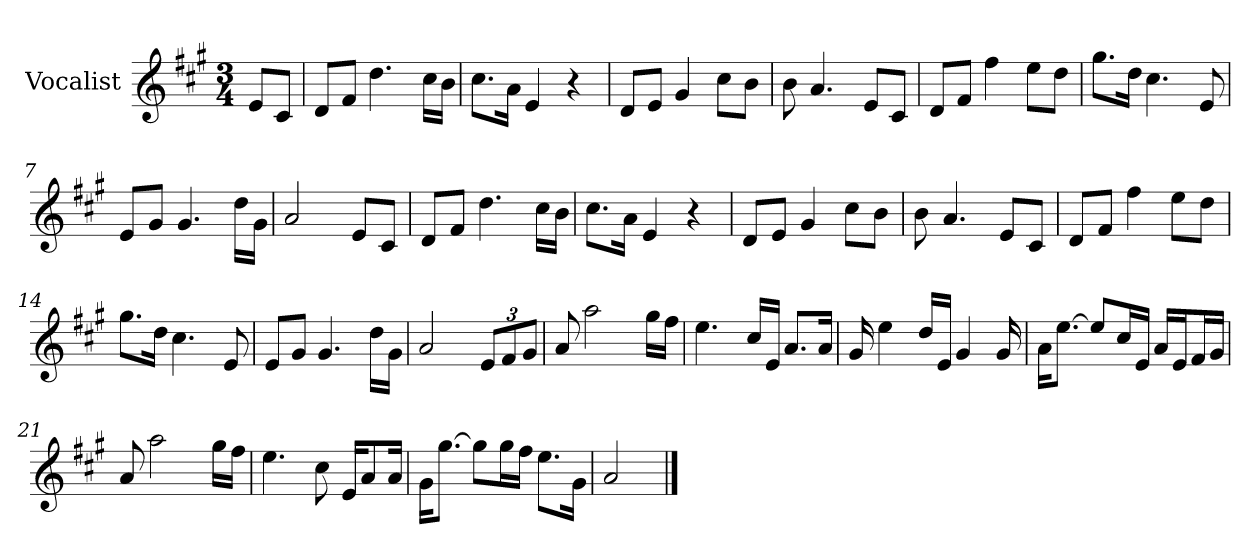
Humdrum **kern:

**kern
*part1
*staff1
*I"Vocalist
*k[f#c#g#]
*A:
*M3/4
=
8eL
8c#J
=1
8dL
8f#J
4.dd
16cc#LL
16bJJ
=2
8.cc#L
16aJk
4e
4r
=3
8dL
8eJ
4g#
8cc#L
8bJ
=4
8b
4.a
8eL
8c#J
=5
8dL
8f#J
4ff#
8eeL
8ddJ
=6
8.gg#L
16ddJk
4.cc#
8e
=7
8eL
8g#J
4.g#
16ddLL
16g#JJ
=8
2a
8eL
8c#J
=9
8dL
8f#J
4.dd
16cc#LL
16bJJ
=10
8.cc#L
16aJk
4e
4r
=11
8dL
8eJ
4g#
8cc#L
8bJ
=12
8b
4.a
8eL
8c#J
=13
8dL
8f#J
4ff#
8eeL
8ddJ
=14
8.gg#L
16ddJk
4.cc#
8e
=15
8eL
8g#J
4.g#
16ddLL
16g#JJ
=16
2a
12eL
12f#
12g#J
=17
8a
2aa
16gg#LL
16ff#JJ
=18
4.ee
16cc#LL
16eJJ
8.aL
16aJk
=19
16g#
4ee
16ddLL
16eJJ
4g#
16g#
=20
16aKL
[8.eeJ
8eeL]
16cc#L
16eJJ
16aLL
16eJ
16f#L
16g#JJ
=21
8a
2aa
16gg#LL
16ff#JJ
=22
4.ee
8cc#
16eKL
8a
16aJk
=23
16g#KL
[8.gg#J
8gg#L]
16gg#L
16ff#JJ
8.eeL
16g#Jk
=24
2a
==
*-
